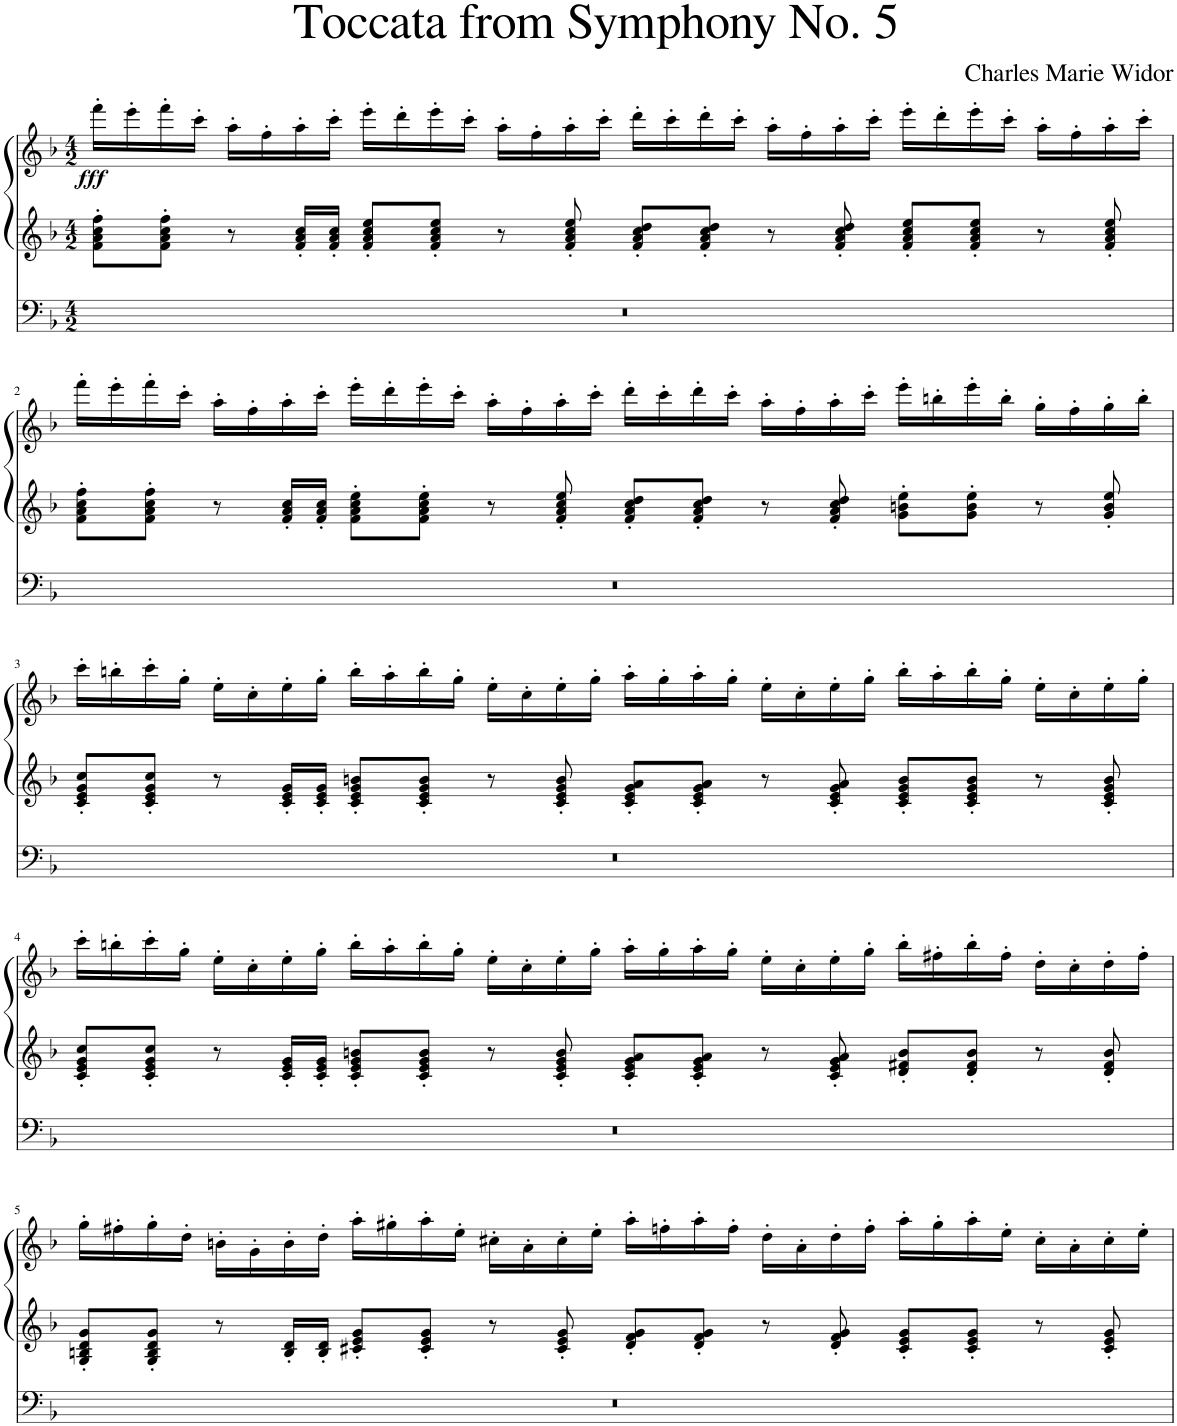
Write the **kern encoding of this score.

**kern	**kern	**kern	**dynam
*part1	*part1	*part1	*part1
*staff3	*staff2	*staff1	*staff1/2/3
*I"Pipe Organ	*	*	*
*I'Org.	*	*	*
*clefF4	*clefG2	*clefG2	*
*k[b-]	*k[b-]	*k[b-]	*
*M4/2	*M4/2	*M4/2	*
=1	=1	=1	=1
!	!	!	!LO:DY:a=2
0r	8f\' 8a\' 8cc\' 8ff\'L	16fff'\LL	fff
.	.	16eee'\	.
.	8f\' 8a\' 8cc\' 8ff\'J	16fff'\	.
.	.	16ccc'\JJ	.
.	8r	16aa'\LL	.
.	.	16ff'\	.
.	16f/' 16a/' 16cc/'LL	16aa'\	.
.	16f/' 16a/' 16cc/'JJ	16ccc'\JJ	.
.	8f/' 8a/' 8cc/' 8ee/'L	16eee'\LL	.
.	.	16ddd'\	.
.	8f/' 8a/' 8cc/' 8ee/'J	16eee'\	.
.	.	16ccc'\JJ	.
.	8r	16aa'\LL	.
.	.	16ff'\	.
.	8f/' 8a/' 8cc/' 8ee/'	16aa'\	.
.	.	16ccc'\JJ	.
.	8f/' 8a/' 8cc/' 8dd/'L	16ddd'\LL	.
.	.	16ccc'\	.
.	8f/' 8a/' 8cc/' 8dd/'J	16ddd'\	.
.	.	16ccc'\JJ	.
.	8r	16aa'\LL	.
.	.	16ff'\	.
.	8f/' 8a/' 8cc/' 8dd/'	16aa'\	.
.	.	16ccc'\JJ	.
.	8f/' 8a/' 8cc/' 8ee/'L	16eee'\LL	.
.	.	16ddd'\	.
.	8f/' 8a/' 8cc/' 8ee/'J	16eee'\	.
.	.	16ccc'\JJ	.
.	8r	16aa'\LL	.
.	.	16ff'\	.
.	8f/' 8a/' 8cc/' 8ee/'	16aa'\	.
.	.	16ccc'\JJ	.
!!LO:LB:g=z
=2	=2	=2	=2
0r	8f\' 8a\' 8cc\' 8ff\'L	16fff'\LL	.
.	.	16eee'\	.
.	8f\' 8a\' 8cc\' 8ff\'J	16fff'\	.
.	.	16ccc'\JJ	.
.	8r	16aa'\LL	.
.	.	16ff'\	.
.	16f/' 16a/' 16cc/'LL	16aa'\	.
.	16f/' 16a/' 16cc/'JJ	16ccc'\JJ	.
.	8f\' 8a\' 8cc\' 8ee\'L	16eee'\LL	.
.	.	16ddd'\	.
.	8f\' 8a\' 8cc\' 8ee\'J	16eee'\	.
.	.	16ccc'\JJ	.
.	8r	16aa'\LL	.
.	.	16ff'\	.
.	8f/' 8a/' 8cc/' 8ee/'	16aa'\	.
.	.	16ccc'\JJ	.
.	8f/' 8a/' 8cc/' 8dd/'L	16ddd'\LL	.
.	.	16ccc'\	.
.	8f/' 8a/' 8cc/' 8dd/'J	16ddd'\	.
.	.	16ccc'\JJ	.
.	8r	16aa'\LL	.
.	.	16ff'\	.
.	8f/' 8a/' 8cc/' 8dd/'	16aa'\	.
.	.	16ccc'\JJ	.
.	8g\' 8bn\' 8ee\'L	16eee'\LL	.
.	.	16bbn'\	.
.	8g\' 8b\' 8ee\'J	16eee'\	.
.	.	16bb'\JJ	.
.	8r	16gg'\LL	.
.	.	16ff'\	.
.	8g/' 8b/' 8ee/'	16gg'\	.
.	.	16bb'\JJ	.
!!LO:LB:g=z
=3	=3	=3	=3
0r	8c/' 8e/' 8g/' 8cc/'L	16ccc'\LL	.
.	.	16bbn'\	.
.	8c/' 8e/' 8g/' 8cc/'J	16ccc'\	.
.	.	16gg'\JJ	.
.	8r	16ee'\LL	.
.	.	16cc'\	.
.	16c/' 16e/' 16g/'LL	16ee'\	.
.	16c/' 16e/' 16g/'JJ	16gg'\JJ	.
.	8c/' 8e/' 8g/' 8bn/'L	16bb'\LL	.
.	.	16aa'\	.
.	8c/' 8e/' 8g/' 8b/'J	16bb'\	.
.	.	16gg'\JJ	.
.	8r	16ee'\LL	.
.	.	16cc'\	.
.	8c/' 8e/' 8g/' 8b/'	16ee'\	.
.	.	16gg'\JJ	.
.	8c/' 8e/' 8g/' 8a/'L	16aa'\LL	.
.	.	16gg'\	.
.	8c/' 8e/' 8g/' 8a/'J	16aa'\	.
.	.	16gg'\JJ	.
.	8r	16ee'\LL	.
.	.	16cc'\	.
.	8c/' 8e/' 8g/' 8a/'	16ee'\	.
.	.	16gg'\JJ	.
.	8c/' 8e/' 8g/' 8b/'L	16bb'\LL	.
.	.	16aa'\	.
.	8c/' 8e/' 8g/' 8b/'J	16bb'\	.
.	.	16gg'\JJ	.
.	8r	16ee'\LL	.
.	.	16cc'\	.
.	8c/' 8e/' 8g/' 8b/'	16ee'\	.
.	.	16gg'\JJ	.
!!LO:LB:g=z
=4	=4	=4	=4
0r	8c/' 8e/' 8g/' 8cc/'L	16ccc'\LL	.
.	.	16bbn'\	.
.	8c/' 8e/' 8g/' 8cc/'J	16ccc'\	.
.	.	16gg'\JJ	.
.	8r	16ee'\LL	.
.	.	16cc'\	.
.	16c/' 16e/' 16g/'LL	16ee'\	.
.	16c/' 16e/' 16g/'JJ	16gg'\JJ	.
.	8c/' 8e/' 8g/' 8bn/'L	16bb'\LL	.
.	.	16aa'\	.
.	8c/' 8e/' 8g/' 8b/'J	16bb'\	.
.	.	16gg'\JJ	.
.	8r	16ee'\LL	.
.	.	16cc'\	.
.	8c/' 8e/' 8g/' 8b/'	16ee'\	.
.	.	16gg'\JJ	.
.	8c/' 8e/' 8g/' 8a/'L	16aa'\LL	.
.	.	16gg'\	.
.	8c/' 8e/' 8g/' 8a/'J	16aa'\	.
.	.	16gg'\JJ	.
.	8r	16ee'\LL	.
.	.	16cc'\	.
.	8c/' 8e/' 8g/' 8a/'	16ee'\	.
.	.	16gg'\JJ	.
.	8d/' 8f#X/' 8b/'L	16bb'\LL	.
.	.	16ff#X'\	.
.	8d/' 8f#/' 8b/'J	16bb'\	.
.	.	16ff#'\JJ	.
.	8r	16dd'\LL	.
.	.	16cc'\	.
.	8d/' 8f#/' 8b/'	16dd'\	.
.	.	16ff#'\JJ	.
!!LO:LB:g=z
=5	=5	=5	=5
0r	8G/' 8Bn/' 8d/' 8g/'L	16gg'\LL	.
.	.	16ff#X'\	.
.	8G/' 8B/' 8d/' 8g/'J	16gg'\	.
.	.	16dd'\JJ	.
.	8r	16bn'\LL	.
.	.	16g'\	.
.	16B/' 16d/'LL	16b'\	.
.	16B/' 16d/'JJ	16dd'\JJ	.
.	8c#X/' 8e/' 8g/'L	16aa'\LL	.
.	.	16gg#X'\	.
.	8c#/' 8e/' 8g/'J	16aa'\	.
.	.	16ee'\JJ	.
.	8r	16cc#X'\LL	.
.	.	16a'\	.
.	8c#/' 8e/' 8g/'	16cc#'\	.
.	.	16ee'\JJ	.
.	8d/' 8f/' 8g/'L	16aa'\LL	.
.	.	16ffn'\	.
.	8d/' 8f/' 8g/'J	16aa'\	.
.	.	16ff'\JJ	.
.	8r	16dd'\LL	.
.	.	16a'\	.
.	8d/' 8f/' 8g/'	16dd'\	.
.	.	16ff'\JJ	.
.	8c#/' 8e/' 8g/'L	16aa'\LL	.
.	.	16gg#'\	.
.	8c#/' 8e/' 8g/'J	16aa'\	.
.	.	16ee'\JJ	.
.	8r	16cc#'\LL	.
.	.	16a'\	.
.	8c#/' 8e/' 8g/'	16cc#'\	.
.	.	16ee'\JJ	.
=	=	=	=
*-	*-	*-	*-
